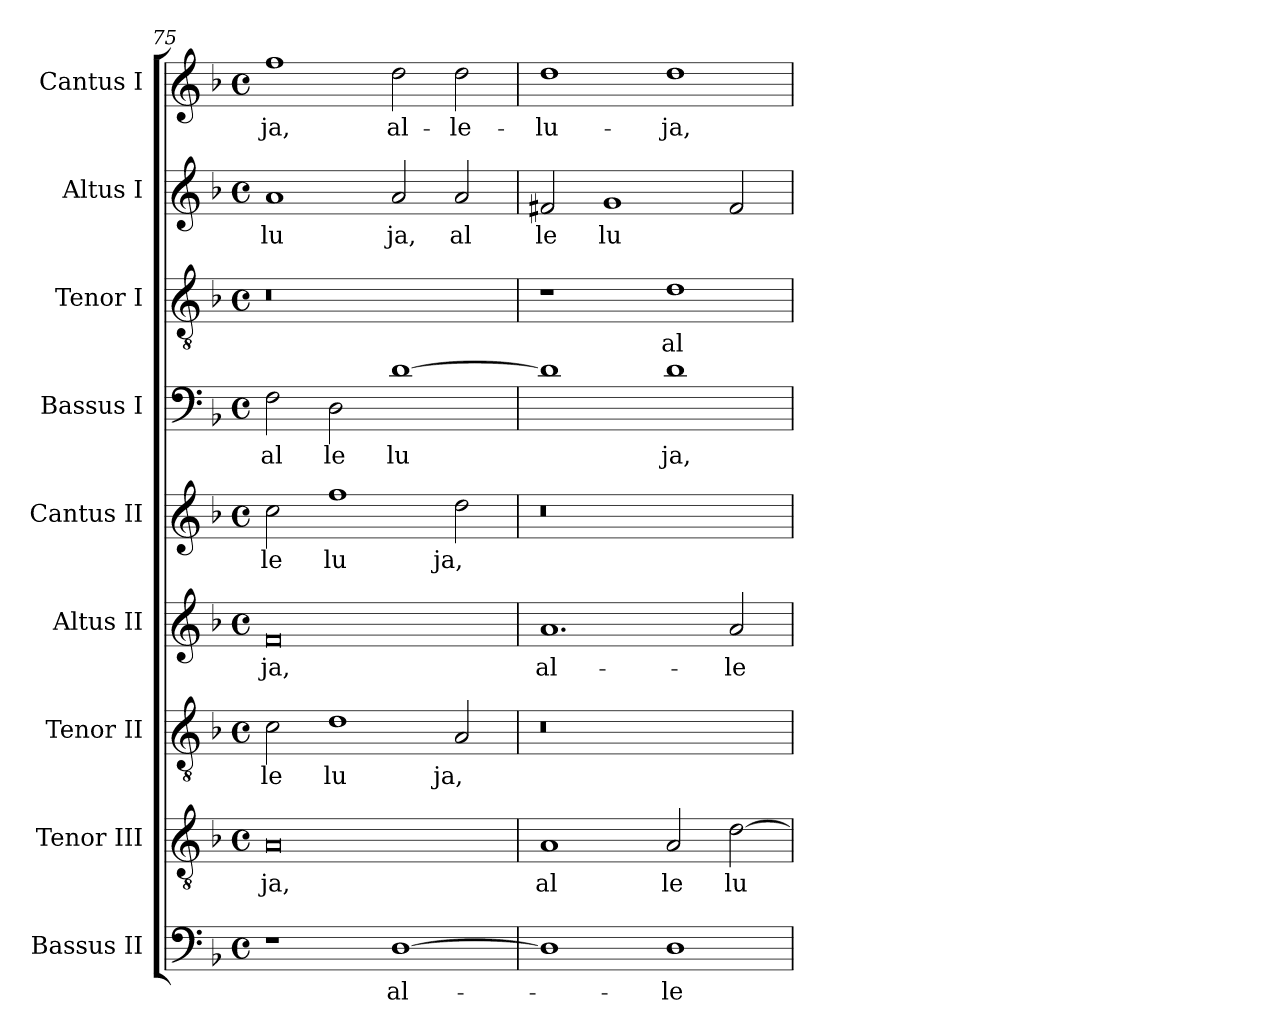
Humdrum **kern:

**kern	**text	**kern	**text	**kern	**text	**kern	**text	**kern	**text	**kern	**text	**kern	**text	**kern	**text	**kern	**text
*part9	*part9	*part8	*part8	*part7	*part7	*part6	*part6	*part5	*part5	*part4	*part4	*part3	*part3	*part2	*part2	*part1	*part1
*staff9	*staff9	*staff8	*staff8	*staff7	*staff7	*staff6	*staff6	*staff5	*staff5	*staff4	*staff4	*staff3	*staff3	*staff2	*staff2	*staff1	*staff1
*I"Bassus II	*	*I"Tenor III	*	*I"Tenor II	*	*I"Altus II	*	*I"Cantus II	*	*I"Bassus I	*	*I"Tenor I	*	*I"Altus I	*	*I"Cantus I	*
!!LO:PB:g=z
*clefF4	*	*clefGv2	*	*clefGv2	*	*clefG2	*	*clefG2	*	*clefF4	*	*clefGv2	*	*clefG2	*	*clefG2	*
*k[b-]	*	*k[b-]	*	*k[b-]	*	*k[b-]	*	*k[b-]	*	*k[b-]	*	*k[b-]	*	*k[b-]	*	*k[b-]	*
*F:	*	*F:	*	*F:	*	*F:	*	*F:	*	*F:	*	*F:	*	*F:	*	*F:	*
*M4/4	*	*M4/4	*	*M4/4	*	*M4/4	*	*M4/4	*	*M4/4	*	*M4/4	*	*M4/4	*	*M4/4	*
*met(c)	*	*met(c)	*	*met(c)	*	*met(c)	*	*met(c)	*	*met(c)	*	*met(c)	*	*met(c)	*	*met(c)	*
=75	=75	=75	=75	=75	=75	=75	=75	=75	=75	=75	=75	=75	=75	=75	=75	=75	=75
!	!	!	!LO:LY:b:cj	!	!LO:LY:b:cj	!	!LO:LY:b:cj	!	!LO:LY:b:cj	!	!LO:LY:b:cj	!	!	!	!LO:LY:b:cj	!	!LO:LY:b:cj
1r	.	0A	ja,	2c\	-le	0f	-ja,	2cc\	le	2F\	al	0r	.	1a	lu	1ff	-ja,
!	!	!	!	!	!LO:LY:b:cj	!	!	!	!LO:LY:b:cj	!	!LO:LY:b:cj	!	!	!	!	!	!
.	.	.	.	1d	lu	.	.	1ff	lu	2D\	le	.	.	.	.	.	.
!	!LO:LY:b:cj	!	!	!	!	!	!	!	!	!	!LO:LY:b:cj	!	!	!	!LO:LY:b:cj	!	!LO:LY:b:cj
[>1D	al-	.	.	.	.	.	.	.	.	[>1d	lu	.	.	2a/	ja,	2dd\	al-
!	!	!	!	!	!LO:LY:b:cj	!	!	!	!LO:LY:b:cj	!	!	!	!	!	!LO:LY:b:cj	!	!LO:LY:b:cj
.	.	.	.	2A/	ja,	.	.	2dd\	ja,	.	.	.	.	2a/	al	2dd\	-le-
=76	=76	=76	=76	=76	=76	=76	=76	=76	=76	=76	=76	=76	=76	=76	=76	=76	=76
!	!	!	!LO:LY:b:cj	!	!	!	!LO:LY:b:cj	!	!	!	!	!	!	!	!LO:LY:b:cj	!	!LO:LY:b:cj
1D]	.	1A	al	0r	.	1.a	al-	0r	.	1d]	.	1r	.	2f#X/	le	1dd	-lu-
!	!	!	!	!	!	!	!	!	!	!	!	!	!	!	!LO:LY:b:cj	!	!
.	.	.	.	.	.	.	.	.	.	.	.	.	.	1g	lu	.	.
!	!LO:LY:b:cj	!	!LO:LY:b:cj	!	!	!	!	!	!	!	!LO:LY:b:cj	!	!LO:LY:b:cj	!	!	!	!LO:LY:b:cj
1D	-le-	2A/	le	.	.	.	.	.	.	1d	ja,	1d	al	.	.	1dd	-ja,
!	!	!	!LO:LY:b:cj	!	!	!	!LO:LY:b:cj	!	!	!	!	!	!	!	!	!	!
.	.	[>2d\	lu	.	.	2a/	-le-	.	.	.	.	.	.	2f#/	.	.	.
=	=	=	=	=	=	=	=	=	=	=	=	=	=	=	=	=	=
*-	*-	*-	*-	*-	*-	*-	*-	*-	*-	*-	*-	*-	*-	*-	*-	*-	*-
